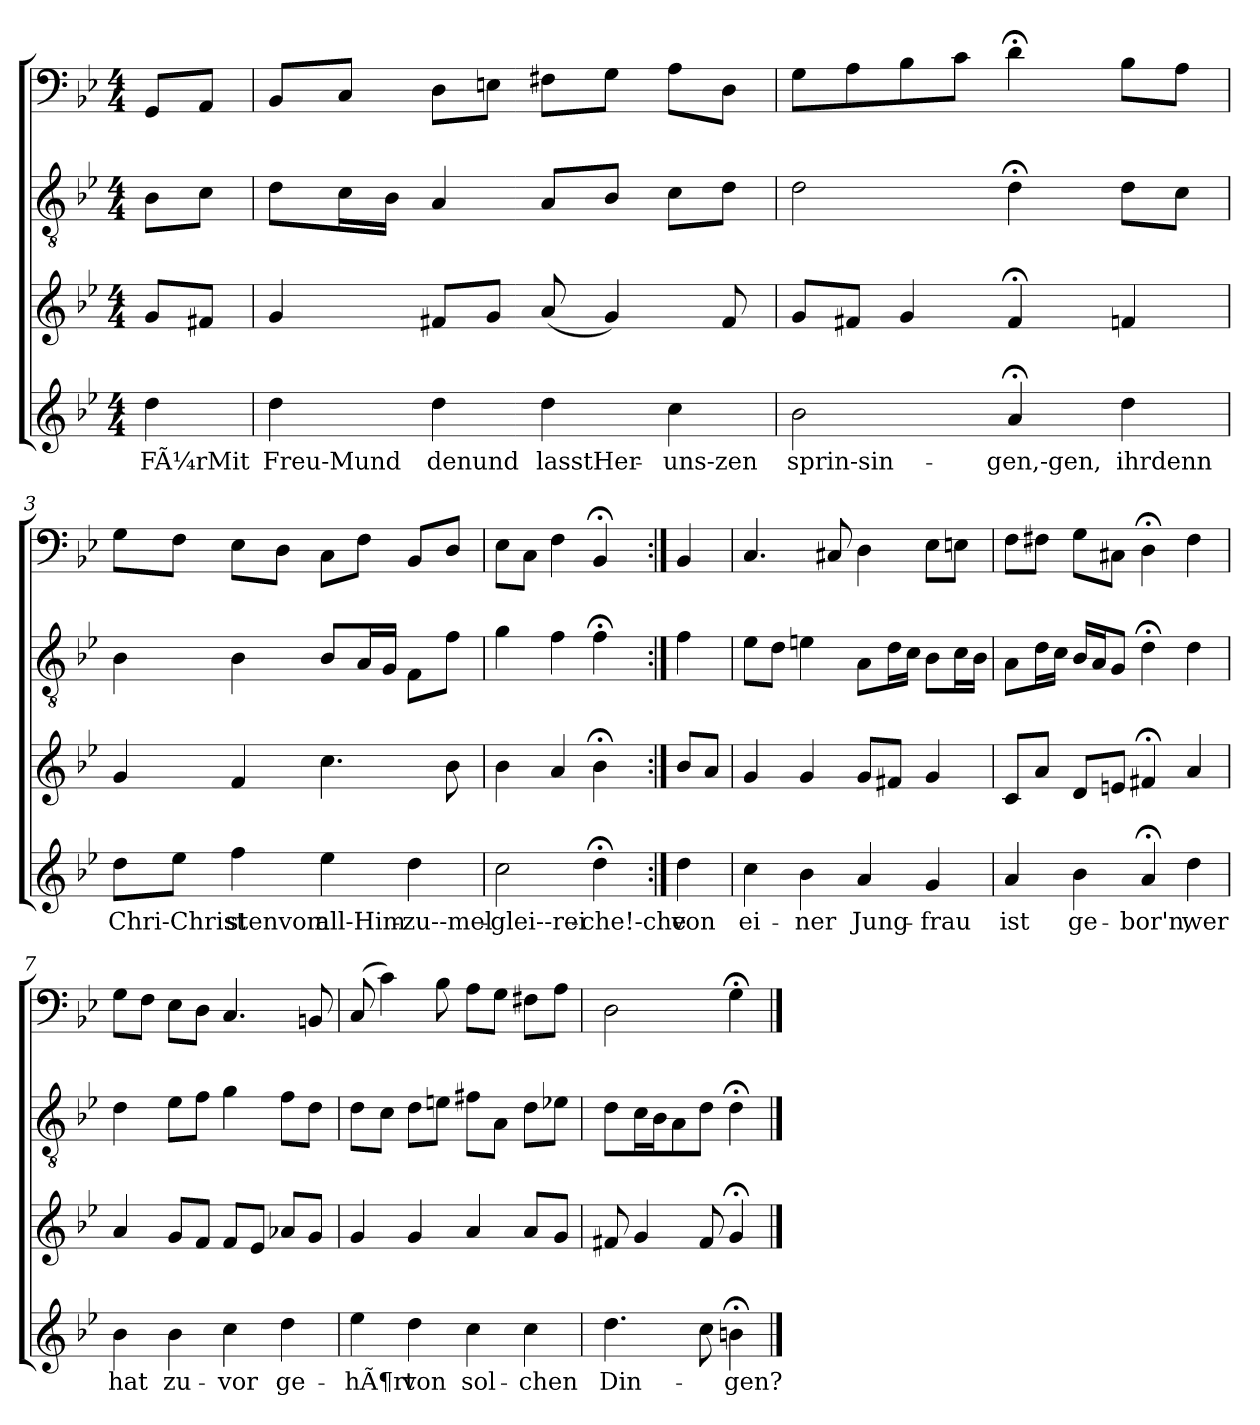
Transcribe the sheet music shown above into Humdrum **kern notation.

**kern	**text	**kern	**kern	**kern
*part4	*part4	*part3	*part2	*part1
*staff4	*staff4	*staff3	*staff2	*staff1
*clefG2	*	*clefG2	*clefGv2	*clefF4
*k[b-e-]	*	*k[b-e-]	*k[b-e-]	*k[b-e-]
*g:	*	*g:	*g:	*g:
*M4/4	*	*M4/4	*M4/4	*M4/4
=	=	=	=	=
4dd	FÃ¼rMit	8gL	8B-L	8GGL
.	.	8f#XJ	8cJ	8AAJ
=1	=1	=1	=1	=1
4dd	Freu-Mund	4g	8dL	8BB-L
.	.	.	16cL	8CJ
.	.	.	16B-JJ	.
4dd	-denund	8f#XL	4A	8DL
.	.	8gJ	.	8EnJ
4dd	lasstHer-	(8a	8AL	8F#XL
.	.	4g)	8B-J	8GJ
4cc	uns-zen	.	8cL	8AL
.	.	8f#	8dJ	8DJ
=2	=2	=2	=2	=2
2b-	sprin-sin-	8gL	2d	8GL
.	.	8f#XJ	.	8A
.	.	4g	.	8B-
.	.	.	.	8cJ
4a;<	-gen,-gen,	4f#;<	4d;<	4d;<
4dd	ihrdenn	4fn	8dL	8B-L
.	.	.	8cJ	8AJ
=3	=3	=3	=3	=3
8ddL	Chri-Christ	4g	4B-	8GL
8ee-J	.	.	.	8FJ
4ff	-stenvom	4f	4B-	8E-L
.	.	.	.	8DJ
4ee-	all-Him-	4.cc	8B-L	8CL
.	.	.	16AL	8FJ
.	.	.	16GJJ	.
4dd	-zu--mel-	.	8FL	8BB-L
.	.	8b-	8fJ	8DJ
=4	=4	=4	=4	=4
2cc	-glei--rei-	4b-	4g	8E-L
.	.	.	.	8CJ
.	.	4a	4f	4F
4dd;<	-che!-che	4b-;<	4f;<	4BB-;<
=:|!	=:|!	=:|!	=:|!	=:|!
4dd	von	8b-L	4f	4BB-
.	.	8aJ	.	.
=5	=5	=5	=5	=5
4cc	ei-	4g	8e-L	4.C
.	.	.	8dJ	.
4b-	-ner	4g	4en	.
.	.	.	.	8C#X
4a	Jung-	8gL	8AL	4D
.	.	8f#XJ	16dL	.
.	.	.	16cJJ	.
4g	-frau	4g	8B-L	8E-L
.	.	.	16cL	8EnJ
.	.	.	16B-JJ	.
=6	=6	=6	=6	=6
4a	ist	8cL	8AL	8FL
.	.	8aJ	16dL	8F#XJ
.	.	.	16cJJ	.
4b-	ge-	8dL	16B-LL	8GL
.	.	.	16AJ	.
.	.	8enJ	8GJ	8C#XJ
4a;<	-bor'n,	4f#X;<	4d;<	4D;<
4dd	wer	4a	4d	4F#
=7	=7	=7	=7	=7
4b-	hat	4a	4d	8GL
.	.	.	.	8FJ
4b-	zu-	8gL	8e-L	8E-L
.	.	8fJ	8fJ	8DJ
4cc	-vor	8fL	4g	4.C
.	.	8e-J	.	.
4dd	ge-	8a-XL	8fL	.
.	.	8gJ	8dJ	8BBn
=8	=8	=8	=8	=8
4ee-	-hÃ¶rt	4g	8dL	(8C
.	.	.	8cJ	4c)
4dd	von	4g	8dL	.
.	.	.	8enJ	8B-
4cc	sol-	4a	8f#XL	8AL
.	.	.	8AJ	8GJ
4cc	-chen	8aL	8dL	8F#XL
.	.	8gJ	8e-XJ	8AJ
=9	=9	=9	=9	=9
4.dd	Din-	8f#X	8dL	2D
.	.	4g	16cL	.
.	.	.	16B-J	.
.	.	.	8A	.
8cc	.	8f#	8dJ	.
4bn;<	-gen?	4g;<	4d;<	4G;<
==	==	==	==	==
*-	*-	*-	*-	*-
